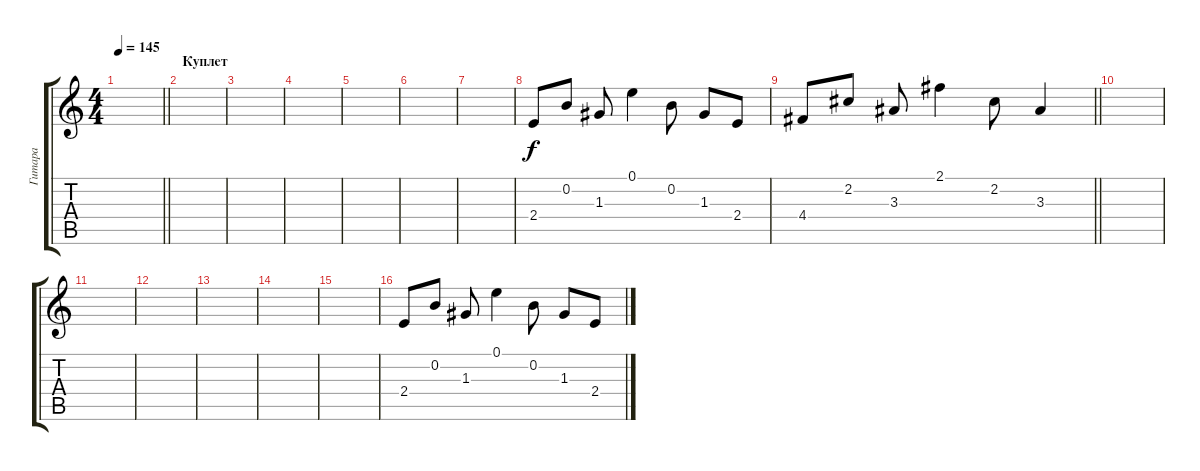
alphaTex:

\track ("Гитара" "Гитара") {instrument distortionguitar}
\staff {score tabs}
\tuning (E4 B3 G3 D3 A2 E2) {hide}
\ts (4 4)
\tempo 145
\clef g2
\barLineRight lightlight
\ks c
|
\section ("" "Куплет")
|
|
|
|
|
|
2.4.8 0.2.8 1.3.8 0.1.4 0.2.8 1.3.8 2.4.8 |
\barLineRight lightlight
4.4.8 2.2.8 3.3.8 2.1.4 2.2.8 3.3.4 |
|
|
|
|
|
|
2.4.8 0.2.8 1.3.8 0.1.4 0.2.8 1.3.8 2.4.8
